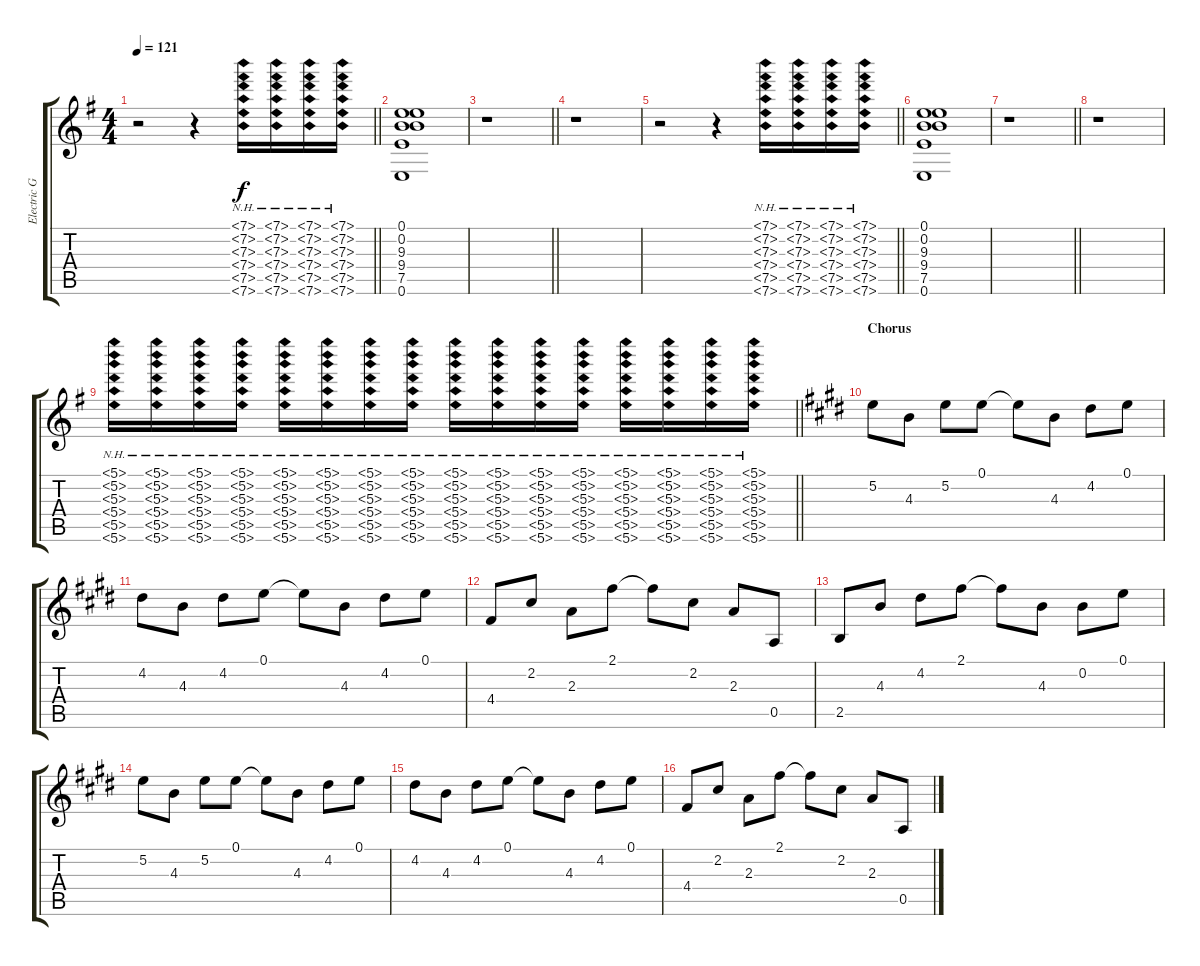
\track ("Electric Guitar 2" "Electric G") {instrument distortionguitar}
\staff {score tabs}
\tuning (E4 B3 G3 D3 A2 E2) {hide}
\ts (4 4)
\tempo 121
\clef g2
\barLineRight lightlight
\ks g
r.2{dy f} r.4 (7.1{nh} 7.2{nh} 7.3{nh} 7.4{nh} 7.5{nh} 7.6{nh}).16 (7.1{nh} 7.2{nh} 7.3{nh} 7.4{nh} 7.5{nh} 7.6{nh}).16 (7.1{nh} 7.2{nh} 7.3{nh} 7.4{nh} 7.5{nh} 7.6{nh}).16 (7.1{nh} 7.2{nh} 7.3{nh} 7.4{nh} 7.5{nh} 7.6{nh}).16 |
(0.1 0.2 9.3 9.4 7.5 0.6).1 |
\barLineRight lightlight
r.1 |
r.1 |
\barLineRight lightlight
r.2 r.4 (7.1{nh} 7.2{nh} 7.3{nh} 7.4{nh} 7.5{nh} 7.6{nh}).16 (7.1{nh} 7.2{nh} 7.3{nh} 7.4{nh} 7.5{nh} 7.6{nh}).16 (7.1{nh} 7.2{nh} 7.3{nh} 7.4{nh} 7.5{nh} 7.6{nh}).16 (7.1{nh} 7.2{nh} 7.3{nh} 7.4{nh} 7.5{nh} 7.6{nh}).16 |
(0.1 0.2 9.3 9.4 7.5 0.6).1 |
\barLineRight lightlight
r.1 |
r.1 |
\barLineRight lightlight
(5.1{nh} 5.2{nh} 5.3{nh} 5.4{nh} 5.5{nh} 5.6{nh}).16 (5.1{nh} 5.2{nh} 5.3{nh} 5.4{nh} 5.5{nh} 5.6{nh}).16 (5.1{nh} 5.2{nh} 5.3{nh} 5.4{nh} 5.5{nh} 5.6{nh}).16 (5.1{nh} 5.2{nh} 5.3{nh} 5.4{nh} 5.5{nh} 5.6{nh}).16 (5.1{nh} 5.2{nh} 5.3{nh} 5.4{nh} 5.5{nh} 5.6{nh}).16 (5.1{nh} 5.2{nh} 5.3{nh} 5.4{nh} 5.5{nh} 5.6{nh}).16 (5.1{nh} 5.2{nh} 5.3{nh} 5.4{nh} 5.5{nh} 5.6{nh}).16 (5.1{nh} 5.2{nh} 5.3{nh} 5.4{nh} 5.5{nh} 5.6{nh}).16 (5.1{nh} 5.2{nh} 5.3{nh} 5.4{nh} 5.5{nh} 5.6{nh}).16 (5.1{nh} 5.2{nh} 5.3{nh} 5.4{nh} 5.5{nh} 5.6{nh}).16 (5.1{nh} 5.2{nh} 5.3{nh} 5.4{nh} 5.5{nh} 5.6{nh}).16 (5.1{nh} 5.2{nh} 5.3{nh} 5.4{nh} 5.5{nh} 5.6{nh}).16 (5.1{nh} 5.2{nh} 5.3{nh} 5.4{nh} 5.5{nh} 5.6{nh}).16 (5.1{nh} 5.2{nh} 5.3{nh} 5.4{nh} 5.5{nh} 5.6{nh}).16 (5.1{nh} 5.2{nh} 5.3{nh} 5.4{nh} 5.5{nh} 5.6{nh}).16 (5.1{nh} 5.2{nh} 5.3{nh} 5.4{nh} 5.5{nh} 5.6{nh}).16 |
\section ("" "Chorus")
\ks e
5.2.8 4.3.8 5.2.8 0.1.8 0.1{t}.8 4.3.8 4.2.8 0.1.8 |
4.2.8 4.3.8 4.2.8 0.1.8 0.1{t}.8 4.3.8 4.2.8 0.1.8 |
4.4.8 2.2.8 2.3.8 2.1.8 2.1{t}.8 2.2.8 2.3.8 0.5.8 |
2.5.8 4.3.8 4.2.8 2.1.8 2.1{t}.8 4.3.8 0.2.8 0.1.8 |
5.2.8 4.3.8 5.2.8 0.1.8 0.1{t}.8 4.3.8 4.2.8 0.1.8 |
4.2.8 4.3.8 4.2.8 0.1.8 0.1{t}.8 4.3.8 4.2.8 0.1.8 |
4.4.8 2.2.8 2.3.8 2.1.8 2.1{t}.8 2.2.8 2.3.8 0.5.8
